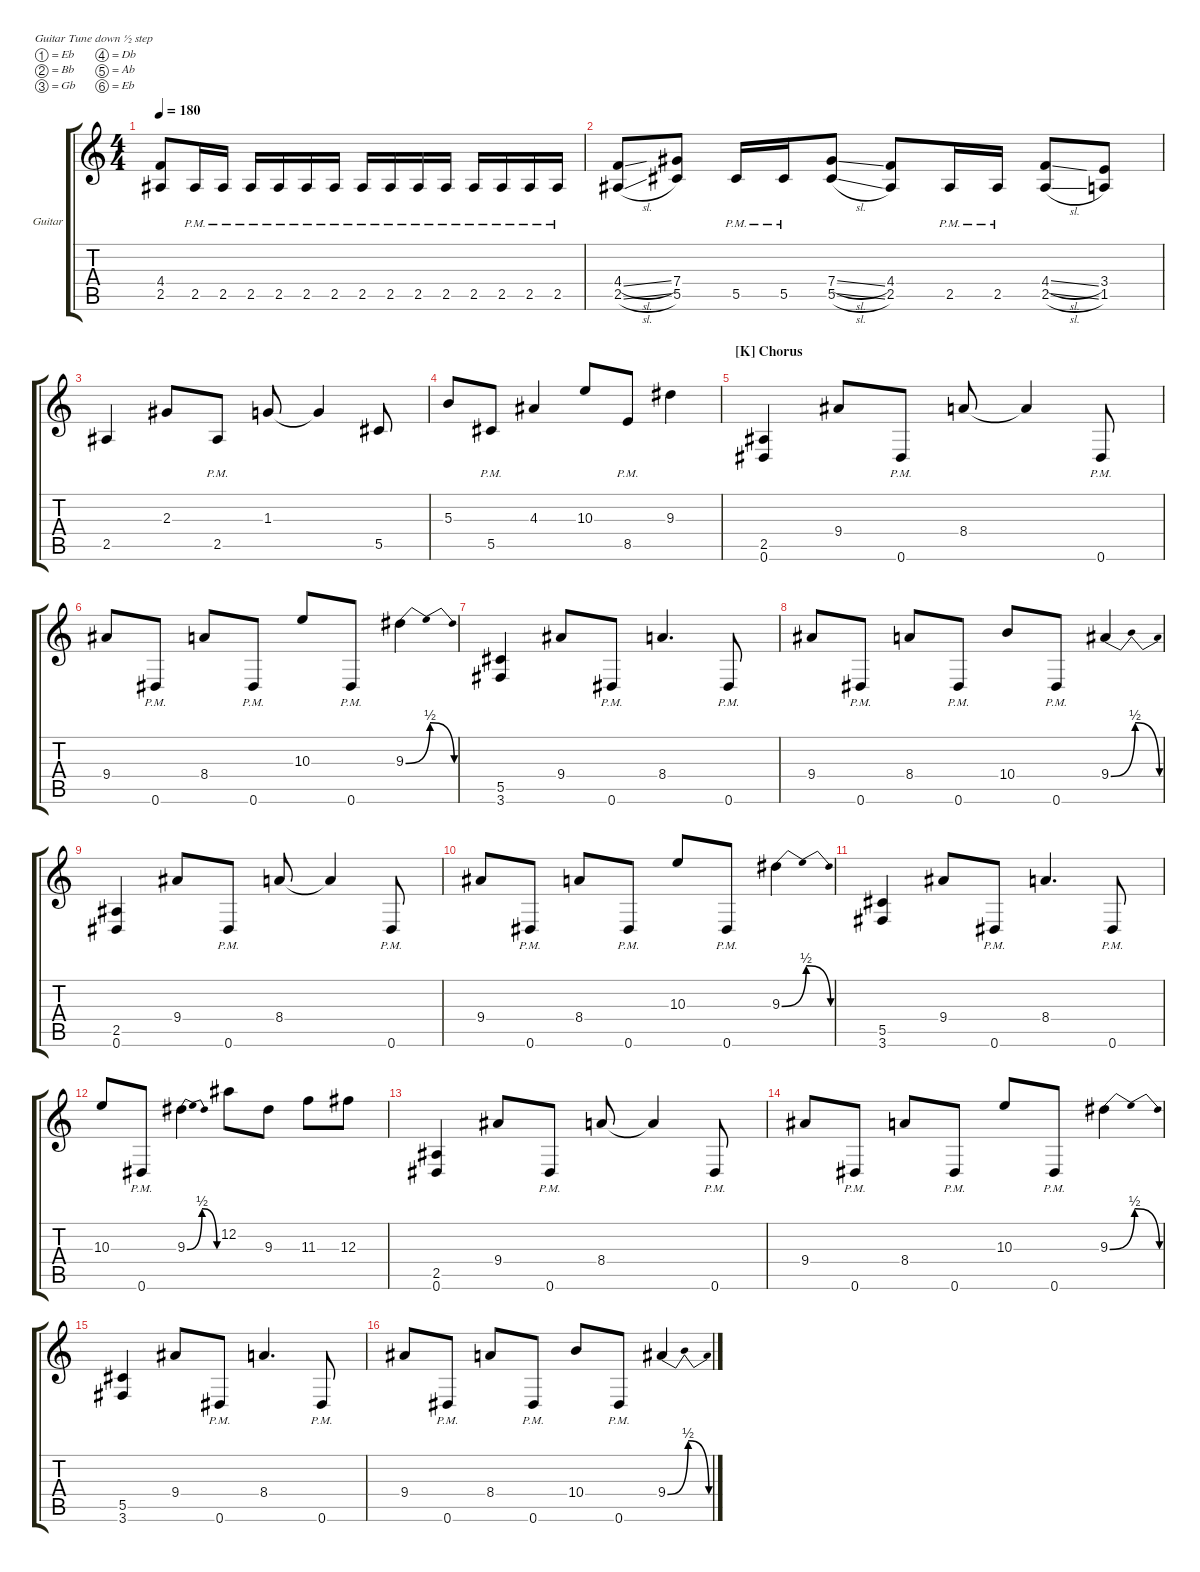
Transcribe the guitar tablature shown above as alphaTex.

\hideDynamics
\bracketExtendMode groupsimilarinstruments
\firstSystemTrackNameOrientation horizontal
\otherSystemsTrackNameOrientation horizontal
\track ("Davish G. Àlvarez - Guitar" "Guitar") {instrument overdrivenguitar}
\staff {score tabs}
\tuning (Eb4 Bb3 Gb3 Db3 Ab2 Eb2)
\ts (4 4)
\tempo 180
\clef g2
\scale
0.496113
\ks c
(4.4 2.5).8{dy f} 2.5{pm}.16 2.5{pm}.16 2.5{pm}.16 2.5{pm}.16 2.5{pm}.16 2.5{pm}.16 2.5{pm}.16 2.5{pm}.16 2.5{pm}.16 2.5{pm}.16 2.5{pm}.16 2.5{pm}.16 2.5{pm}.16 2.5{pm}.16 |
\scale
0.503761 (4.4{sl} 2.5{sl}).8 (7.4 5.5).8 5.5{pm}.16 5.5{pm}.16 (7.4{sl} 5.5{sl}).8 (4.4 2.5).8 2.5{pm}.16 2.5{pm}.16 (4.4{sl} 2.5{sl}).8 (3.4 1.5).8 |
\scale
0.497608 2.5.4 2.3.8 2.5{pm}.8 1.3.8 1.3{t}.4 5.5.8 |
\scale
0.501807 5.3.8 5.5{pm}.8 4.3.4 10.3.8 8.5{pm}.8 9.3.4 |
\section ("K" "Chorus")
(2.5 0.6).4 9.4.8 0.6{pm}.8 8.4.8 8.4{t}.4 0.6{pm}.8 |
9.4.8 0.6{pm}.8 8.4.8 0.6{pm}.8 10.3.8 0.6{pm}.8 9.3{be (bendrelease 0 0 9 2 20.4 2 30 0)}.4 |
(5.5 3.6).4 9.4.8 0.6{pm}.8 8.4.4{d} 0.6{pm}.8 |
9.4.8 0.6{pm}.8 8.4.8 0.6{pm}.8 10.4.8 0.6{pm}.8 9.4{be (bendrelease 0 0 10.2 2 20.4 2 30 0)}.4 |
(2.5 0.6).4 9.4.8 0.6{pm}.8 8.4.8 8.4{t}.4 0.6{pm}.8 |
9.4.8 0.6{pm}.8 8.4.8 0.6{pm}.8 10.3.8 0.6{pm}.8 9.3{be (bendrelease 0 0 9 2 20.4 2 30 0)}.4 |
(5.5 3.6).4 9.4.8 0.6{pm}.8 8.4.4{d} 0.6{pm}.8 |
10.3.8 0.6{pm}.8 9.3{be (bendrelease 0 0 9.6 2 20.4 2 30 0)}.4 12.2.8 9.3.8 11.3.8 12.3.8 |
(2.5 0.6).4 9.4.8 0.6{pm}.8 8.4.8 8.4{t}.4 0.6{pm}.8 |
9.4.8 0.6{pm}.8 8.4.8 0.6{pm}.8 10.3.8 0.6{pm}.8 9.3{be (bendrelease 0 0 9.6 2 20.4 2 30 0)}.4 |
(5.5 3.6).4 9.4.8 0.6{pm}.8 8.4.4{d} 0.6{pm}.8 |
9.4.8 0.6{pm}.8 8.4.8 0.6{pm}.8 10.4.8 0.6{pm}.8 9.4{be (bendrelease 0 0 9.6 2 20.4 2 30 0)}.4
